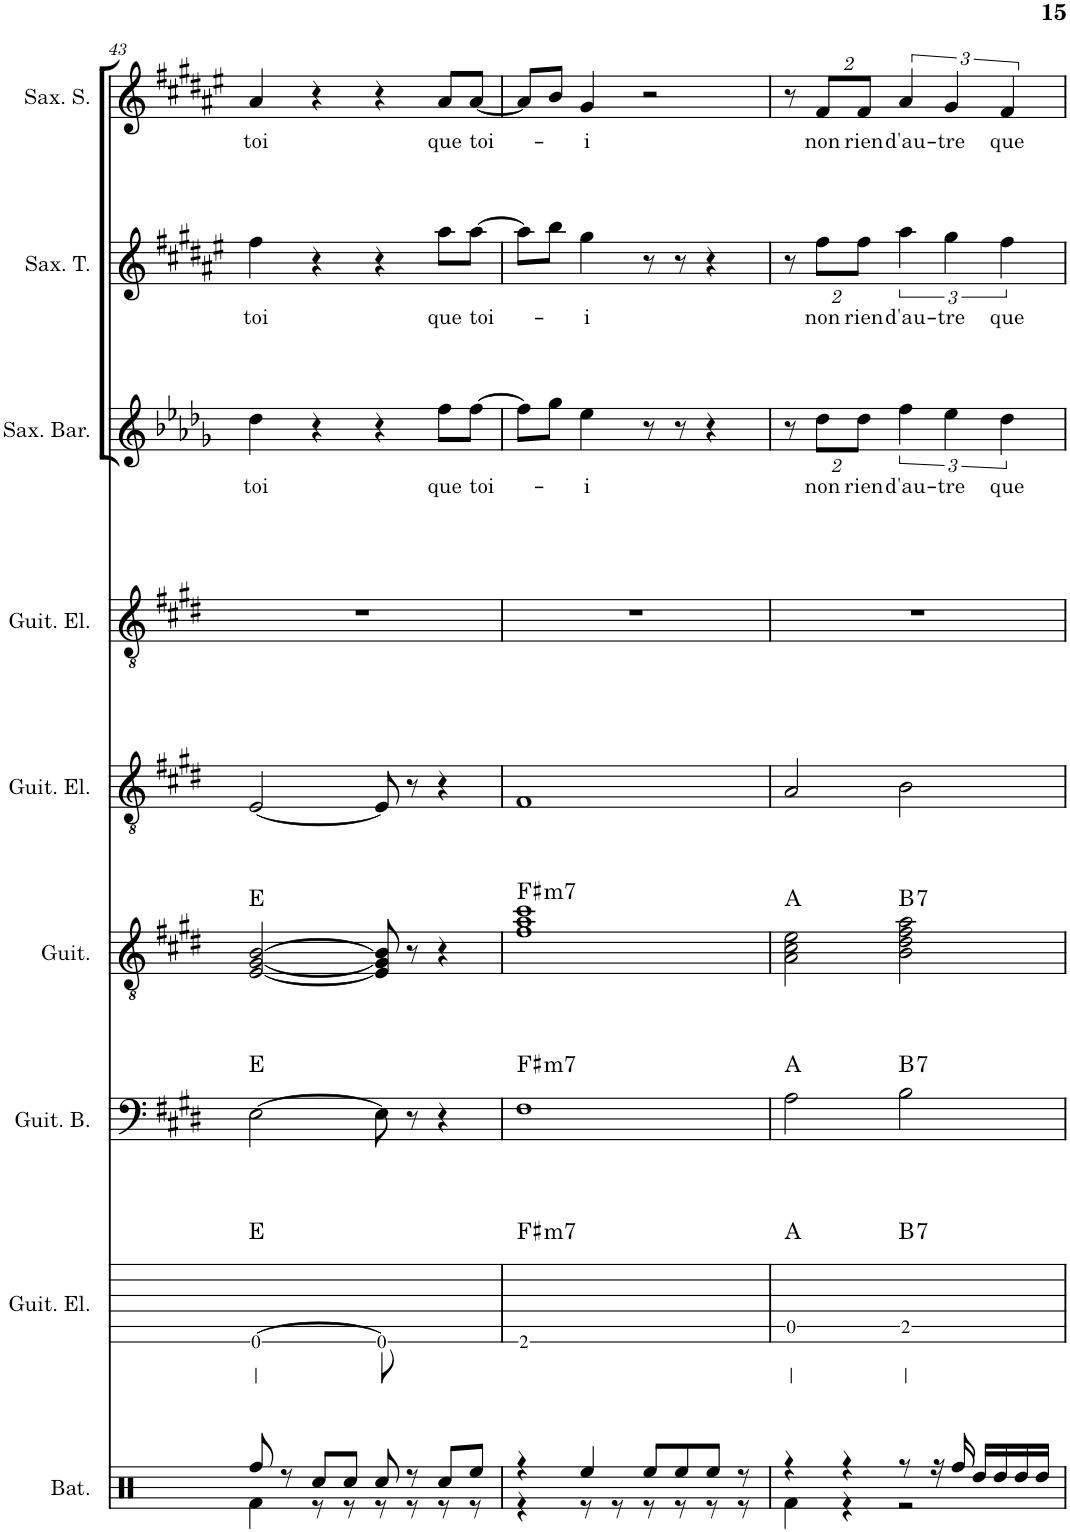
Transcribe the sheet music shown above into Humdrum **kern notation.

**kern	**kern	**harte	**kern	**harte	**kern	**harte	**kern	**kern	**kern	**text	**kern	**text	**kern	**text
*part9	*part8	*part8	*part7	*part7	*part6	*part6	*part5	*part4	*part3	*part3	*part2	*part2	*part1	*part1
*staff9	*staff8	*	*staff7	*	*staff6	*	*staff5	*staff4	*staff3	*staff3	*staff2	*staff2	*staff1	*staff1
*I"Batterie	*I"Guitare électrique	*	*I"Guitare Basse	*	*I"Guitare acoustique	*	*I"Guitare électrique	*I"Guitare électrique	*I"Saxophone Baryton	*	*I"Saxophone Ténor	*	*I"Saxophone Soprano	*
*I'Bat.	*I'Guit. El.	*	*I'Guit. B.	*	*I'Guit.	*	*I'Guit. El.	*I'Guit. El.	*I'Sax. Bar.	*	*I'Sax. T.	*	*I'Sax. S.	*
!!LO:PB:g=z
*clefX	*	*	*clefF4	*	*clefGv2	*	*clefGv2	*clefGv2	*clefG2	*	*clefG2	*	*clefG2	*
*	*	*	*Trd7c12	*	*	*	*	*	*Trd12c21	*	*Trd8c14	*	*Trd1c2	*
*k[]	*k[f#c#g#d#]	*	*k[f#c#g#d#]	*	*k[f#c#g#d#]	*	*k[f#c#g#d#]	*k[f#c#g#d#]	*k[b-e-a-d-g-]	*	*k[f#c#g#d#a#e#]	*	*k[f#c#g#d#a#e#]	*
*M4/4	*M4/4	*	*M4/4	*	*M4/4	*	*M4/4	*M4/4	*M4/4	*	*M4/4	*	*M4/4	*
=43	=43	=43	=43	=43	=43	=43	=43	=43	=43	=43	=43	=43	=43	=43
*^	*	*	*	*	*	*	*	*	*	*	*	*	*	*
!	!	!	!	!	!	!	!	!	!	!	!LO:LY:b	!	!LO:LY:b	!	!LO:LY:b
8Rff/	4Rf\	[2EE\	E:maj	[2E\	E:maj	[2E/ [2G#/ [2B/	E:maj	[2E/	1r	4dd-\	toi	4ff#\	toi	4a#/	toi
8r	.	.	.	.	.	.	.	.	.	.	.	.	.	.	.
8Rcc/L	8r	.	.	.	.	.	.	.	.	4r	.	4r	.	4r	.
8Rcc/J	8r	.	.	.	.	.	.	.	.	.	.	.	.	.	.
8Rcc/	8r	8EE\]	.	8E\]	.	8E/] 8G#/] 8B/]	.	8E/]	.	4r	.	4r	.	4r	.
8r	8r	8r	.	8r	.	8r	.	8r	.	.	.	.	.	.	.
!	!	!	!	!	!	!	!	!	!	!	!LO:LY:b	!	!LO:LY:b	!	!LO:LY:b
8Rcc/L	8r	4r	.	4r	.	4r	.	4r	.	8ff\L	que	8aa#\L	que	8a#/L	que
!	!	!	!	!	!	!	!	!	!	!	!LO:LY:b	!	!LO:LY:b	!	!LO:LY:b
8Ree/J	8r	.	.	.	.	.	.	.	.	[8ff\J	toi-	[8aa#\J	toi-	[8a#/J	toi-
=44	=44	=44	=44	=44	=44	=44	=44	=44	=44	=44	=44	=44	=44	=44	=44
!	!	!	!LO:H:kt=m7	!	!LO:H:kt=m7	!	!LO:H:kt=m7	!	!	!	!	!	!	!	!
4r	4r	1FF#	F#:min7	1F#	F#:min7	1f# 1a 1cc#	F#:min7	1F#	1r	8ff\L]	.	8aa#\L]	.	8a#/L]	.
.	.	.	.	.	.	.	.	.	.	8gg-\J	.	8bb\J	.	8b/J	.
!	!	!	!	!	!	!	!	!	!	!	!LO:LY:b	!	!LO:LY:b	!	!LO:LY:b
4Ree/	8r	.	.	.	.	.	.	.	.	4ee-\	-i	4gg#\	-i	4g#/	-i
.	8r	.	.	.	.	.	.	.	.	.	.	.	.	.	.
8Ree/L	8r	.	.	.	.	.	.	.	.	8r	.	8r	.	2r	.
8Ree/	8r	.	.	.	.	.	.	.	.	8r	.	8r	.	.	.
8Ree/J	8r	.	.	.	.	.	.	.	.	4r	.	4r	.	.	.
8r	8r	.	.	.	.	.	.	.	.	.	.	.	.	.	.
=45	=45	=45	=45	=45	=45	=45	=45	=45	=45	=45	=45	=45	=45	=45	=45
4r	4Rf\	2AA\	A:maj	2A\	A:maj	2A\ 2c#\ 2e\	A:maj	2A/	1r	8r	.	8r	.	8r	.
*	*	*	*	*	*	*	*	*	*	*Xbrackettup	*	*	*	*	*
!	!	!	!	!	!	!	!	!	!	!	!LO:LY:b	!	!	!	!
*	*	*	*	*	*	*	*	*	*	*	*	*Xbrackettup	*	*	*
!	!	!	!	!	!	!	!	!	!	!	!	!	!LO:LY:b	!	!
*	*	*	*	*	*	*	*	*	*	*	*	*	*	*Xbrackettup	*
!	!	!	!	!	!	!	!	!	!	!	!	!	!	!	!LO:LY:b
.	.	.	.	.	.	.	.	.	.	16%3dd-\L	non	16%3ff#\L	non	16%3f#/L	non
4r	4r	.	.	.	.	.	.	.	.	.	.	.	.	.	.
!	!	!	!	!	!	!	!	!	!	!	!LO:LY:b	!	!LO:LY:b	!	!LO:LY:b
.	.	.	.	.	.	.	.	.	.	16%3dd-\J	rien	16%3ff#\J	rien	16%3f#/J	rien
*	*	*	*	*	*	*	*	*	*	*brackettup	*	*	*	*	*
!	!	!	!	!	!	!	!	!	!	!	!LO:LY:b	!	!	!	!
*	*	*	*	*	*	*	*	*	*	*	*	*brackettup	*	*	*
!	!	!	!	!	!	!	!	!	!	!	!	!	!LO:LY:b	!	!
*	*	*	*	*	*	*	*	*	*	*	*	*	*	*brackettup	*
!	!	!	!LO:H:kt=7	!	!LO:H:kt=7	!	!LO:H:kt=7	!	!	!	!	!	!	!	!LO:LY:b
8r	2r	2BB\	B:7	2B\	B:7	2B\ 2d#\ 2f#\ 2a\	B:7	2B\	.	6ff\	d'au-	6aa#\	d'au-	6a#/	d'au-
16r	.	.	.	.	.	.	.	.	.	.	.	.	.	.	.
!	!	!	!	!	!	!	!	!	!	!	!LO:LY:b	!	!LO:LY:b	!	!LO:LY:b
.	.	.	.	.	.	.	.	.	.	6ee-\	-tre	6gg#\	-tre	6g#/	-tre
16Rff/	.	.	.	.	.	.	.	.	.	.	.	.	.	.	.
16Rdd/LL	.	.	.	.	.	.	.	.	.	.	.	.	.	.	.
16Rdd/	.	.	.	.	.	.	.	.	.	.	.	.	.	.	.
!	!	!	!	!	!	!	!	!	!	!	!LO:LY:b	!	!LO:LY:b	!	!LO:LY:b
.	.	.	.	.	.	.	.	.	.	6dd-\	que	6ff#\	que	6f#/	que
16Rdd/	.	.	.	.	.	.	.	.	.	.	.	.	.	.	.
16Rdd/JJ	.	.	.	.	.	.	.	.	.	.	.	.	.	.	.
*v	*v	*	*	*	*	*	*	*	*	*	*	*	*	*	*
=	=	=	=	=	=	=	=	=	=	=	=	=	=	=
*-	*-	*-	*-	*-	*-	*-	*-	*-	*-	*-	*-	*-	*-	*-
